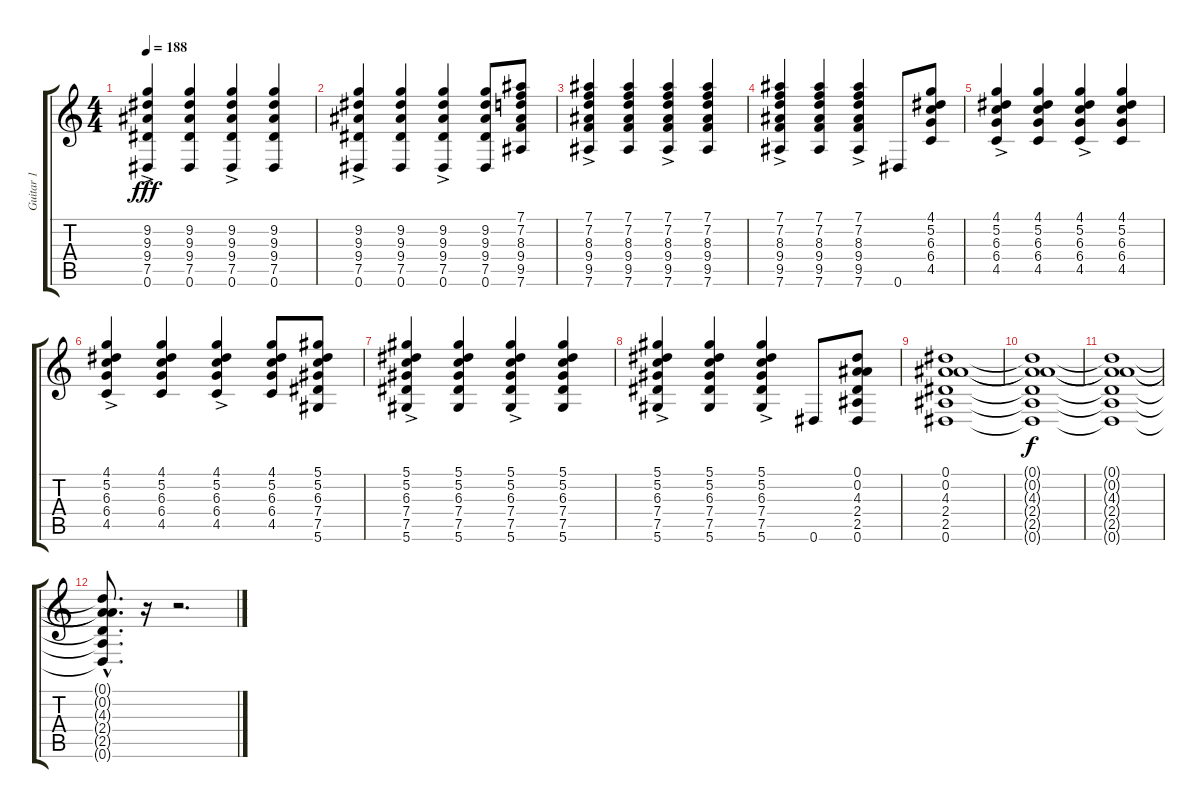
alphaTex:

\track ("Guitar 1" "Guitar 1") {instrument electricguitarclean}
\staff {score tabs}
\tuning (Eb4 Bb3 Gb3 Db3 Ab2 Eb2) {hide}
\ts (4 4)
\tempo 188
\clef g2
\ks c
(9.2{ac} 9.3{ac} 9.4{ac} 7.5{ac} 0.6{ac}).4{dy fff} (9.2 9.3 9.4 7.5 0.6).4 (9.2{ac} 9.3{ac} 9.4{ac} 7.5{ac} 0.6{ac}).4 (9.2 9.3 9.4 7.5 0.6).4 |
(9.2{ac} 9.3{ac} 9.4{ac} 7.5{ac} 0.6{ac}).4 (9.2 9.3 9.4 7.5 0.6).4 (9.2{ac} 9.3{ac} 9.4{ac} 7.5{ac} 0.6{ac}).4 (9.2 9.3 9.4 7.5 0.6).8 (7.1 7.2 8.3 9.4 9.5 7.6).8 |
(7.1{ac} 7.2{ac} 8.3{ac} 9.4{ac} 9.5{ac} 7.6{ac}).4 (7.1 7.2 8.3 9.4 9.5 7.6).4 (7.1{ac} 7.2{ac} 8.3{ac} 9.4{ac} 9.5{ac} 7.6{ac}).4 (7.1 7.2 8.3 9.4 9.5 7.6).4 |
(7.1{ac} 7.2{ac} 8.3{ac} 9.4{ac} 9.5{ac} 7.6{ac}).4 (7.1 7.2 8.3 9.4 9.5 7.6).4 (7.1{ac} 7.2{ac} 8.3{ac} 9.4{ac} 9.5{ac} 7.6{ac}).4 0.6.8 (4.1 5.2 6.3 6.4 4.5).8 |
(4.1{ac} 5.2{ac} 6.3{ac} 6.4{ac} 4.5{ac}).4 (4.1 5.2 6.3 6.4 4.5).4 (4.1{ac} 5.2{ac} 6.3{ac} 6.4{ac} 4.5{ac}).4 (4.1 5.2 6.3 6.4 4.5).4 |
(4.1{ac} 5.2{ac} 6.3{ac} 6.4{ac} 4.5{ac}).4 (4.1 5.2 6.3 6.4 4.5).4 (4.1{ac} 5.2{ac} 6.3{ac} 6.4{ac} 4.5{ac}).4 (4.1 5.2 6.3 6.4 4.5).8 (5.1 5.2 6.3 7.4 7.5 5.6).8 |
(5.1{ac} 5.2{ac} 6.3{ac} 7.4{ac} 7.5{ac} 5.6{ac}).4 (5.1 5.2 6.3 7.4 7.5 5.6).4 (5.1{ac} 5.2{ac} 6.3{ac} 7.4{ac} 7.5{ac} 5.6{ac}).4 (5.1 5.2 6.3 7.4 7.5 5.6).4 |
(5.1{ac} 5.2{ac} 6.3{ac} 7.4{ac} 7.5{ac} 5.6{ac}).4 (5.1 5.2 6.3 7.4 7.5 5.6).4 (5.1{ac} 5.2{ac} 6.3{ac} 7.4{ac} 7.5{ac} 5.6{ac}).4 0.6.8 (0.1 0.2 4.3 2.4 2.5 0.6).8 |
(0.1 0.2 4.3 2.4 2.5 0.6).1 |
(0.1{t} 0.2{t} 4.3{t} 2.4{t} 2.5{t} 0.6{t}).1{dy f} |
(0.1{t} 0.2{t} 4.3{t} 2.4{t} 2.5{t} 0.6{t}).1 |
(0.1{hac t} 0.2{hac t} 4.3{hac t} 2.4{hac t} 2.5{hac t} 0.6{hac t}).8{d} r.16 r.2{d}
